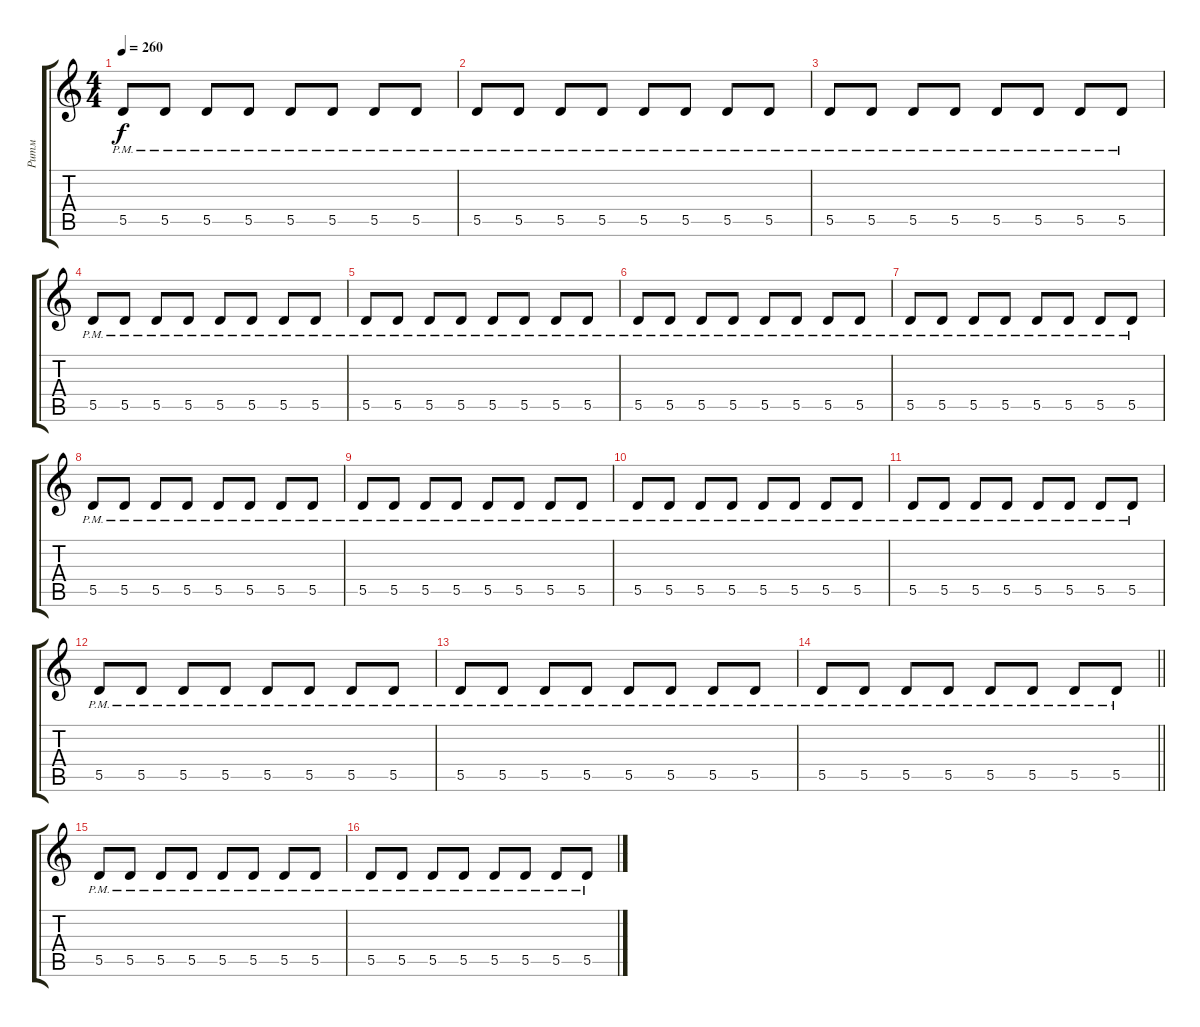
\track ("Ритм" "Ритм") {instrument distortionguitar}
\staff {score tabs}
\tuning (E4 B3 G3 D3 A2 E2) {hide}
\ts (4 4)
\tempo 260
\clef g2
\ks c
5.5{pm}.8{dy f} 5.5{pm}.8 5.5{pm}.8 5.5{pm}.8 5.5{pm}.8 5.5{pm}.8 5.5{pm}.8 5.5{pm}.8 |
5.5{pm}.8 5.5{pm}.8 5.5{pm}.8 5.5{pm}.8 5.5{pm}.8 5.5{pm}.8 5.5{pm}.8 5.5{pm}.8 |
5.5{pm}.8 5.5{pm}.8 5.5{pm}.8 5.5{pm}.8 5.5{pm}.8 5.5{pm}.8 5.5{pm}.8 5.5{pm}.8 |
5.5{pm}.8 5.5{pm}.8 5.5{pm}.8 5.5{pm}.8 5.5{pm}.8 5.5{pm}.8 5.5{pm}.8 5.5{pm}.8 |
5.5{pm}.8 5.5{pm}.8 5.5{pm}.8 5.5{pm}.8 5.5{pm}.8 5.5{pm}.8 5.5{pm}.8 5.5{pm}.8 |
5.5{pm}.8 5.5{pm}.8 5.5{pm}.8 5.5{pm}.8 5.5{pm}.8 5.5{pm}.8 5.5{pm}.8 5.5{pm}.8 |
5.5{pm}.8 5.5{pm}.8 5.5{pm}.8 5.5{pm}.8 5.5{pm}.8 5.5{pm}.8 5.5{pm}.8 5.5{pm}.8 |
5.5{pm}.8 5.5{pm}.8 5.5{pm}.8 5.5{pm}.8 5.5{pm}.8 5.5{pm}.8 5.5{pm}.8 5.5{pm}.8 |
5.5{pm}.8 5.5{pm}.8 5.5{pm}.8 5.5{pm}.8 5.5{pm}.8 5.5{pm}.8 5.5{pm}.8 5.5{pm}.8 |
5.5{pm}.8 5.5{pm}.8 5.5{pm}.8 5.5{pm}.8 5.5{pm}.8 5.5{pm}.8 5.5{pm}.8 5.5{pm}.8 |
5.5{pm}.8 5.5{pm}.8 5.5{pm}.8 5.5{pm}.8 5.5{pm}.8 5.5{pm}.8 5.5{pm}.8 5.5{pm}.8 |
5.5{pm}.8 5.5{pm}.8 5.5{pm}.8 5.5{pm}.8 5.5{pm}.8 5.5{pm}.8 5.5{pm}.8 5.5{pm}.8 |
5.5{pm}.8 5.5{pm}.8 5.5{pm}.8 5.5{pm}.8 5.5{pm}.8 5.5{pm}.8 5.5{pm}.8 5.5{pm}.8 |
\barLineRight lightlight
5.5{pm}.8 5.5{pm}.8 5.5{pm}.8 5.5{pm}.8 5.5{pm}.8 5.5{pm}.8 5.5{pm}.8 5.5{pm}.8 |
5.5{pm}.8 5.5{pm}.8 5.5{pm}.8 5.5{pm}.8 5.5{pm}.8 5.5{pm}.8 5.5{pm}.8 5.5{pm}.8 |
5.5{pm}.8 5.5{pm}.8 5.5{pm}.8 5.5{pm}.8 5.5{pm}.8 5.5{pm}.8 5.5{pm}.8 5.5{pm}.8
